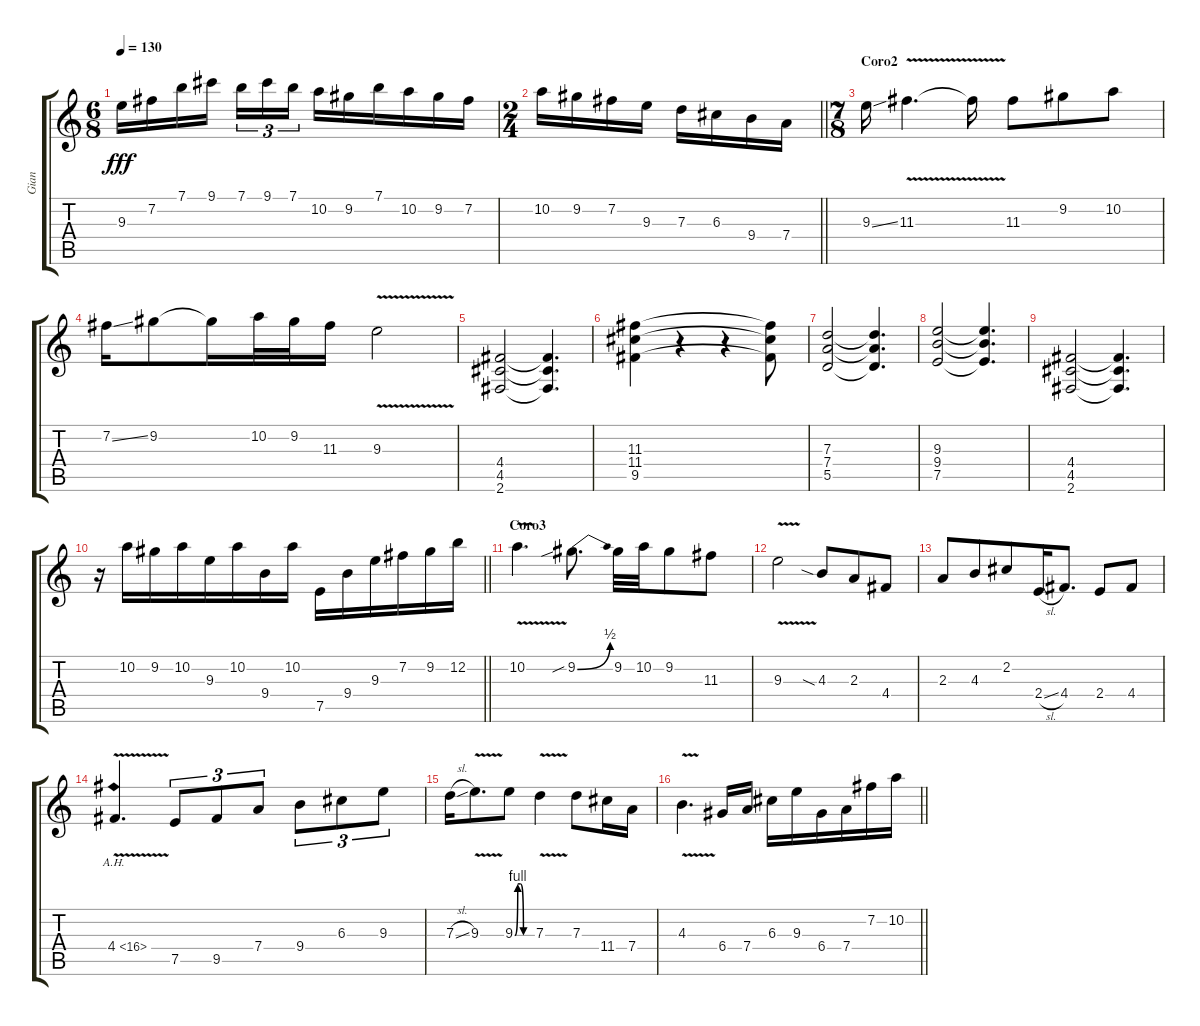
\track ("Gian" "Gian") {instrument overdrivenguitar}
\staff {score tabs}
\tuning (E4 B3 G3 D3 A2 E2) {hide}
\ts (6 8)
\tempo 130
\clef g2
\ks c
9.3.16{dy fff} 7.2.16 7.1.16 9.1.16{beam splitsecondary} 7.1.16{tu (3 2)} 9.1.16{tu (3 2)} 7.1.16{tu (3 2)} 10.2.16 9.2.16 7.1.16 10.2.16 9.2.16 7.2.16 |
\ts (2 4)
\barLineRight lightlight
10.2.16 9.2.16 7.2.16 9.3.16 7.3.16 6.3.16 9.4.16 7.4.16 |
\ts (7 8)
\section ("" "Coro2")
9.3{ss}.16{volume 16} 11.3{v}.4{d} 11.3{t}.16 11.3.8 9.2.8 10.2.8 |
7.2{ss}.16 9.2.8 9.2{t}.16 10.2.32 9.2.32 11.3.16 9.3{v}.2 |
(4.4 4.5 2.6).2 (4.4{t} 4.5{t} 2.6{t}).4{d} |
(11.3 11.4 9.5).4 r.4 r.4 (11.3{t} 11.4{t} 9.5{t}).8 |
(7.3 7.4 5.5).2 (7.3{t} 7.4{t} 5.5{t}).4{d} |
(9.3 9.4 7.5).2 (9.3{t} 9.4{t} 7.5{t}).4{d} |
(4.4 4.5 2.6).2 (4.4{t} 4.5{t} 2.6{t}).4{d} |
\barLineRight lightlight
r.16 10.2.16 9.2.16 10.2.16 9.3.16 10.2.16 9.4.16 10.2.16 7.5.16 9.4.16 9.3.16 7.2.16 9.2.16 12.2.16 |
\section ("" "Coro3")
10.2{v}.4{d} 9.2{be (bend 0 0 60 2) sib}.8{d} 9.2.32 10.2.32 9.2.8 11.3.8 |
9.3{v}.2 4.3{sia}.8 2.3.8 4.4.8 |
2.3.8 4.3.8 2.2.8 2.4{sl}.16 4.4.8{d} 2.4.8 4.4.8 |
4.4{ah 12 v}.4{d} 7.5.8{tu (3 2)} 9.5.8{tu (3 2)} 7.4.8{tu (3 2)} 9.4.8{tu (3 2)} 6.3.8{tu (3 2)} 9.3.8{tu (3 2)} |
7.3{sl}.16 9.3{v}.8{d} 9.3{be (custom 0 0 10 4 20 4 30 0 60 0)}.8 7.3{v}.4 7.3.8 11.4.16 7.4.16 |
\barLineRight lightlight
4.3{v}.4{d} 6.4.16 7.4.16 6.3.16 9.3.16 6.4.16 7.4.16 7.2.16 10.2.16
